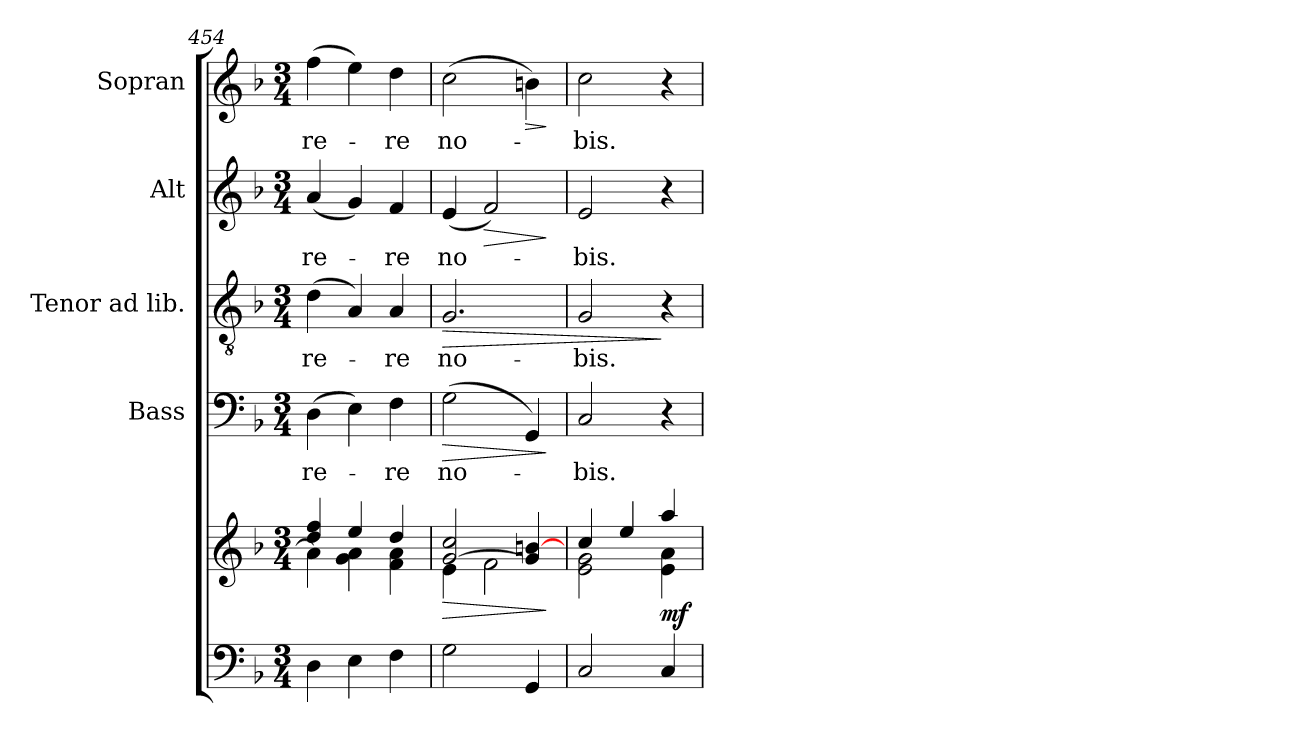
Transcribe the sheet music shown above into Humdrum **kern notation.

**kern	**kern	**dynam	**kern	**text	**dynam	**kern	**text	**dynam	**kern	**text	**dynam	**kern	**text	**dynam
*part5	*part5	*part5	*part4	*part4	*part4	*part3	*part3	*part3	*part2	*part2	*part2	*part1	*part1	*part1
*staff6	*staff5	*staff5/6	*staff4	*staff4	*staff4	*staff3	*staff3	*staff3	*staff2	*staff2	*staff2	*staff1	*staff1	*staff1
*	*	*	*I"Bass	*	*	*I"Tenor ad lib.	*	*	*I"Alt	*	*	*I"Sopran	*	*
*	*	*	*I'B.	*	*	*I'T.	*	*	*I'A.	*	*	*I'S.	*	*
*clefF4	*clefG2	*	*clefF4	*	*	*clefGv2	*	*	*clefG2	*	*	*clefG2	*	*
*k[b-]	*k[b-]	*	*k[b-]	*	*	*k[b-]	*	*	*k[b-]	*	*	*k[b-]	*	*
*F:	*F:	*	*F:	*	*	*F:	*	*	*F:	*	*	*F:	*	*
*M3/4	*M3/4	*	*M3/4	*	*	*M3/4	*	*	*M3/4	*	*	*M3/4	*	*
=454	=454	=454	=454	=454	=454	=454	=454	=454	=454	=454	=454	=454	=454	=454
*	*^	*	*	*	*	*	*	*	*	*	*	*	*	*
!	!	!	!	!	!LO:LY:b	!	!	!LO:LY:b	!	!	!LO:LY:b	!	!	!LO:LY:b	!
4D\	4dd/ 4ff/	4a\]	.	(>4D\	-re-	.	(>4d\	-re-	.	(<4a/	-re-	.	(>4ff\	-re-	.
4E\	4ee/	4g\ 4a\	.	4E\)	.	.	4A/)	.	.	4g/)	.	.	4ee\)	.	.
!	!	!	!	!	!LO:LY:b	!	!	!LO:LY:b	!	!	!LO:LY:b	!	!	!LO:LY:b	!
4F\	4dd/	4f\ 4a\	.	4F\	-re	.	4A/	-re	.	4f/	-re	.	4dd\	-re	.
=455	=455	=455	=455	=455	=455	=455	=455	=455	=455	=455	=455	=455	=455	=455	=455
!	!	!	!LO:HP:b	!	!LO:LY:b	!LO:HP:b	!	!LO:LY:b	!LO:HP:b	!	!LO:LY:b	!	!	!LO:LY:b	!
2G\	[>2g/ 2cc/	4e\	>	(>2G\	no-	>	2.G/	no-	>	(<4e/	no-	.	(>2cc\	no-	.
!	!	!	!	!	!	!	!	!	!	!	!	!LO:HP:b	!	!	!
.	.	2f\	.	.	.	.	.	.	.	2f/)	.	>	.	.	.
!	!	!	!	!	!	!	!	!	!	!	!	!	!	!	!LO:HP:b
4GG/	4g/] [>4bn/	.	.	4GG/)	.	.	.	.	.	.	.	.	4bn\)	.	>
*	*v	*v	*	*	*	*	*	*	*	*	*	*	*	*	*
.	.	]	.	.	]	.	.	.	.	.	]	.	.	]
!!LO:PB:g=z
=456	=456	=456	=456	=456	=456	=456	=456	=456	=456	=456	=456	=456	=456	=456
*	*^	*	*	*	*	*	*	*	*	*	*	*	*	*
!	!	!	!	!	!LO:LY:b	!	!	!LO:LY:b	!	!	!LO:LY:b	!	!	!LO:LY:b	!
2C/	4cc/	2e\ 2g\	.	2C/	-bis.	.	2G/	-bis.	.	2e/	-bis.	.	2cc\	-bis.	.
.	4ee/	.	.	.	.	.	.	.	.	.	.	.	.	.	.
!	!	!	!LO:DY:b	!	!	!	!	!	!	!	!	!	!	!	!
4C/	4aa/	4e\ 4a\	mf	4r	.	.	4r	.	]	4r	.	.	4r	.	.
*	*v	*v	*	*	*	*	*	*	*	*	*	*	*	*	*
=	=	=	=	=	=	=	=	=	=	=	=	=	=	=
*-	*-	*-	*-	*-	*-	*-	*-	*-	*-	*-	*-	*-	*-	*-
